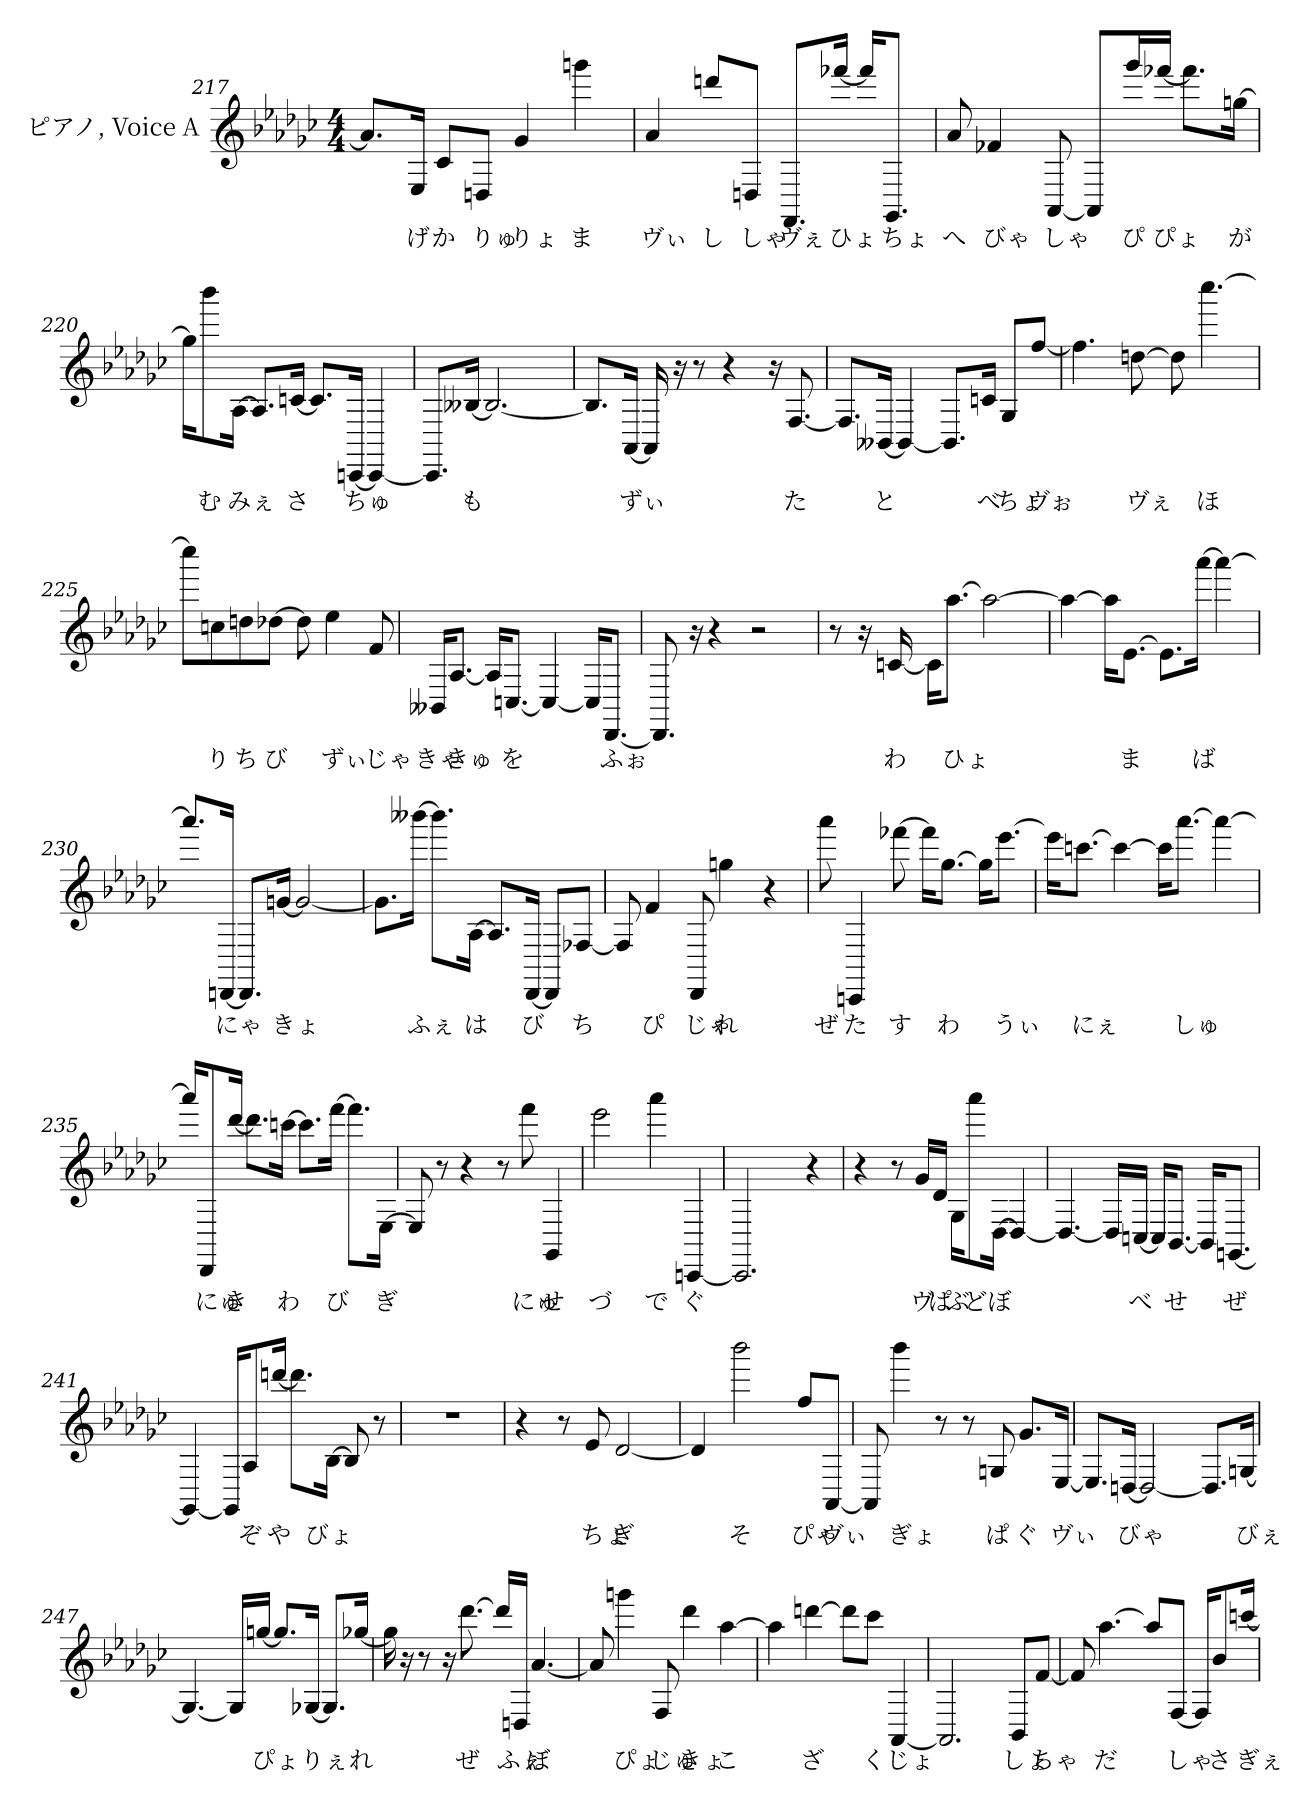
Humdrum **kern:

**kern	**text
*part1	*part1
*staff1	*staff1
*I"ピアノ, Voice A	*
*clefG2	*
*k[b-e-a-d-g-c-]	*
*M4/4	*
=217	=217
8.a-/L]	.
!	!LO:LY:b
16E-/Jk	げ
!	!LO:LY:b
8c-/L	か
!	!LO:LY:b
8Dn/J	りゅ
!	!LO:LY:b
4g-/	りょ
!	!LO:LY:b
4gggn\	ま
=218	=218
!	!LO:LY:b
4a-/	ヴぃ
!	!LO:LY:b
8dddn/L	し
!	!LO:LY:b
8Dn/J	しゃ
!	!LO:LY:b
8.FF/L	ヴぇ
!	!LO:LY:b
[16fff-X/Jk	ひょ
16fff-/KL]	.
!	!LO:LY:b
8.GG-/J	ちょ
=219	=219
!	!LO:LY:b
8a-/	へ
!	!LO:LY:b
4f-X/	びゃ
!	!LO:LY:b
[8AA-/	しゃ
8AA-/L]	.
!	!LO:LY:b
16ggg-/L	ぴ
!	!LO:LY:b
[16fff-X/JJ	ぴょ
8.fff-\L]	.
!	!LO:LY:b
[16ggn\Jk	が
!!LO:LB:g=z
=220	=220
16gg\KL]	.
!	!LO:LY:b
8bbb-\	む
!	!LO:LY:b
[16A-\Jk	みぇ
8.A-/L]	.
!	!LO:LY:b
[16cn/Jk	さ
8.c/L]	.
!	!LO:LY:b
[16CCn/Jk	ちゅ
4CC/_	.
=221	=221
8.CC/L]	.
!	!LO:LY:b
[16B--X/Jk	も
2.B--/_	.
=222	=222
8.B--/L]	.
!	!LO:LY:b
[16AA-/Jk	ずぃ
16AA-/]	.
16r	.
8r	.
4r	.
16r	.
!	!LO:LY:b
[8.F/	た
=223	=223
8.F/L]	.
!	!LO:LY:b
[16BB--X/Jk	と
4BB--/_	.
8.BB--/L]	.
!	!LO:LY:b
16cn/Jk	べ
!	!LO:LY:b
8G-/L	ちょ
!	!LO:LY:b
[8ff/J	ヴぉ
!!LO:LB:g=z
=224	=224
4.ff\]	.
!	!LO:LY:b
[8ddn\	ヴぇ
8dd\]	.
!	!LO:LY:b
[4.cccc-\	ほ
=225	=225
8cccc-\L]	.
!	!LO:LY:b
8ccn\	り
!	!LO:LY:b
8ddn\	ち
!	!LO:LY:b
[8dd-X\J	び
8dd-\]	.
!	!LO:LY:b
4ee-\	ずぃ
!	!LO:LY:b
8f/	じゃ
=226	=226
!	!LO:LY:b
16BB--X/KL	きゃ
!	!LO:LY:b
[8.A-/J	きゅ
16A-/KL]	.
!	!LO:LY:b
[8.Cn/J	を
4C/_	.
16C/KL]	.
!	!LO:LY:b
[8.DD-/J	ふぉ
=227	=227
8.DD-/]	.
16r	.
4r	.
2r	.
=228	=228
8r	.
16r	.
!	!LO:LY:b
[16cn/	わ
16c\KL]	.
!	!LO:LY:b
[8.aa-\J	ひょ
2aa-\_	.
!!LO:LB:g=z
=229	=229
4aa-\_	.
16aa-\KL]	.
!	!LO:LY:b
[8.e-\J	ま
8.e-\L]	.
!	!LO:LY:b
[16aaa-\Jk	ば
4aaa-\_	.
=230	=230
8.aaa-/L]	.
!	!LO:LY:b
[16DDn/Jk	にゃ
8.DD/L]	.
!	!LO:LY:b
[16gn/Jk	きょ
2g/_	.
=231	=231
8.g\L]	.
!	!LO:LY:b
[16bbb--X\Jk	ふぇ
8.bbb--\L]	.
!	!LO:LY:b
[16A-\Jk	は
8.A-/L]	.
!	!LO:LY:b
[16DD-/Jk	び
8DD-/L]	.
!	!LO:LY:b
[8F-X/J	ち
=232	=232
8F-/]	.
!	!LO:LY:b
4f/	ぴ
!	!LO:LY:b
8DD-/	じゃ
!	!LO:LY:b
4ggn\	れ
4r	.
!!LO:LB:g=z
=233	=233
!	!LO:LY:b
8aaa-\	ぜ
!	!LO:LY:b
4CCn/	た
!	!LO:LY:b
[8fff-X\	す
16fff-\KL]	.
!	!LO:LY:b
[8.gg-\J	わ
16gg-\KL]	.
!	!LO:LY:b
[8.eee-\J	うぃ
=234	=234
16eee-\KL]	.
!	!LO:LY:b
[8.cccn\J	にぇ
4ccc\_	.
16ccc\KL]	.
!	!LO:LY:b
[8.aaa-\J	しゅ
4aaa-\_	.
=235	=235
16aaa-/KL]	.
!	!LO:LY:b
8DD-/	にゅ
!	!LO:LY:b
[16ddd-/Jk	き
8.ddd-\L]	.
!	!LO:LY:b
[16cccn\Jk	わ
8.ccc\L]	.
!	!LO:LY:b
[16fff\Jk	び
8.fff\L]	.
!	!LO:LY:b
[16E-\Jk	ぎ
=236	=236
8E-/]	.
8r	.
4r	.
8r	.
!	!LO:LY:b
8fff\	にゅ
!	!LO:LY:b
4GG-/	せ
!!LO:LB:g=z
=237	=237
!	!LO:LY:b
2eee-\	づ
!	!LO:LY:b
4aaa-\	で
!	!LO:LY:b
[4CCn/	ぐ
=238	=238
2.CC/]	.
4r	.
=239	=239
4r	.
8r	.
!	!LO:LY:b
16g-/LL	ヴ
!	!LO:LY:b
16d-/JJ	ぱ
!	!LO:LY:b
16G-\KL	ぶ
!	!LO:LY:b
8aaa-\	ど
!	!LO:LY:b
[16D-\Jk	ぼ
4D-/_	.
=240	=240
4.D-/_	.
16D-/LL]	.
!	!LO:LY:b
[16Cn/JJ	べ
16C/KL]	.
!	!LO:LY:b
[8.BB-/J	せ
16BB-/KL]	.
!	!LO:LY:b
[8.GGn/J	ぜ
=241	=241
4GG/_	.
16GG/KL]	.
!	!LO:LY:b
8A-/	ぞ
!	!LO:LY:b
[16dddn/Jk	や
8.ddd\L]	.
!	!LO:LY:b
[16B-\Jk	びょ
8B-/]	.
8r	.
=242	=242
1r	.
!!LO:PB:g=z
=243	=243
4r	.
8r	.
!	!LO:LY:b
8e-/	ちょ
!	!LO:LY:b
[2d-/	ぎ
=244	=244
4d-/]	.
!	!LO:LY:b
2bbb-\	そ
!	!LO:LY:b
8ff/L	ぴゃ
!	!LO:LY:b
[8AA-/J	ヴぃ
=245	=245
8AA-/]	.
!	!LO:LY:b
4bbb-\	ぎょ
8r	.
8r	.
!	!LO:LY:b
8Gn/	ぱ
!	!LO:LY:b
8.g-/L	ぐ
!	!LO:LY:b
[16E-/Jk	ヴぃ
=246	=246
8.E-/L]	.
!	!LO:LY:b
[16Dn/Jk	びゃ
2D/_	.
8.D/L]	.
!	!LO:LY:b
[16Gn/Jk	びぇ
=247	=247
4.G/_	.
16G/LL]	.
!	!LO:LY:b
[16ggn/JJ	ぴょ
8.gg/L]	.
!	!LO:LY:b
[16G-X/Jk	りぇ
8.G-/L]	.
!	!LO:LY:b
[16gg-X/Jk	れ
!!LO:LB:g=z
=248	=248
16gg-\]	.
16r	.
8r	.
16r	.
!	!LO:LY:b
[8.ddd-\	ぜ
16ddd-/LL]	.
!	!LO:LY:b
16Dn/JJ	ふぇ
!	!LO:LY:b
[4.a-/	ぼ
=249	=249
8a-/]	.
!	!LO:LY:b
4gggn\	ぴょ
!	!LO:LY:b
8F/	じゅ
!	!LO:LY:b
4ddd-\	きょ
!	!LO:LY:b
[4aa-\	こ
=250	=250
4aa-\]	.
!	!LO:LY:b
[4dddn\	ざ
8ddd\L]	.
!	!LO:LY:b
8ccc-\J	く
!	!LO:LY:b
[4AA-/	じょ
=251	=251
2.AA-/]	.
!	!LO:LY:b
8BB-/L	しょ
!	!LO:LY:b
[8f/J	ちゃ
=252	=252
8f/]	.
!	!LO:LY:b
[4.aa-\	だ
8aa-/L]	.
!	!LO:LY:b
[8F/J	しゃ
16F/KL]	.
!	!LO:LY:b
8b-/	さ
!	!LO:LY:b
[16cccn/Jk	ぎぇ
=	=
*-	*-
